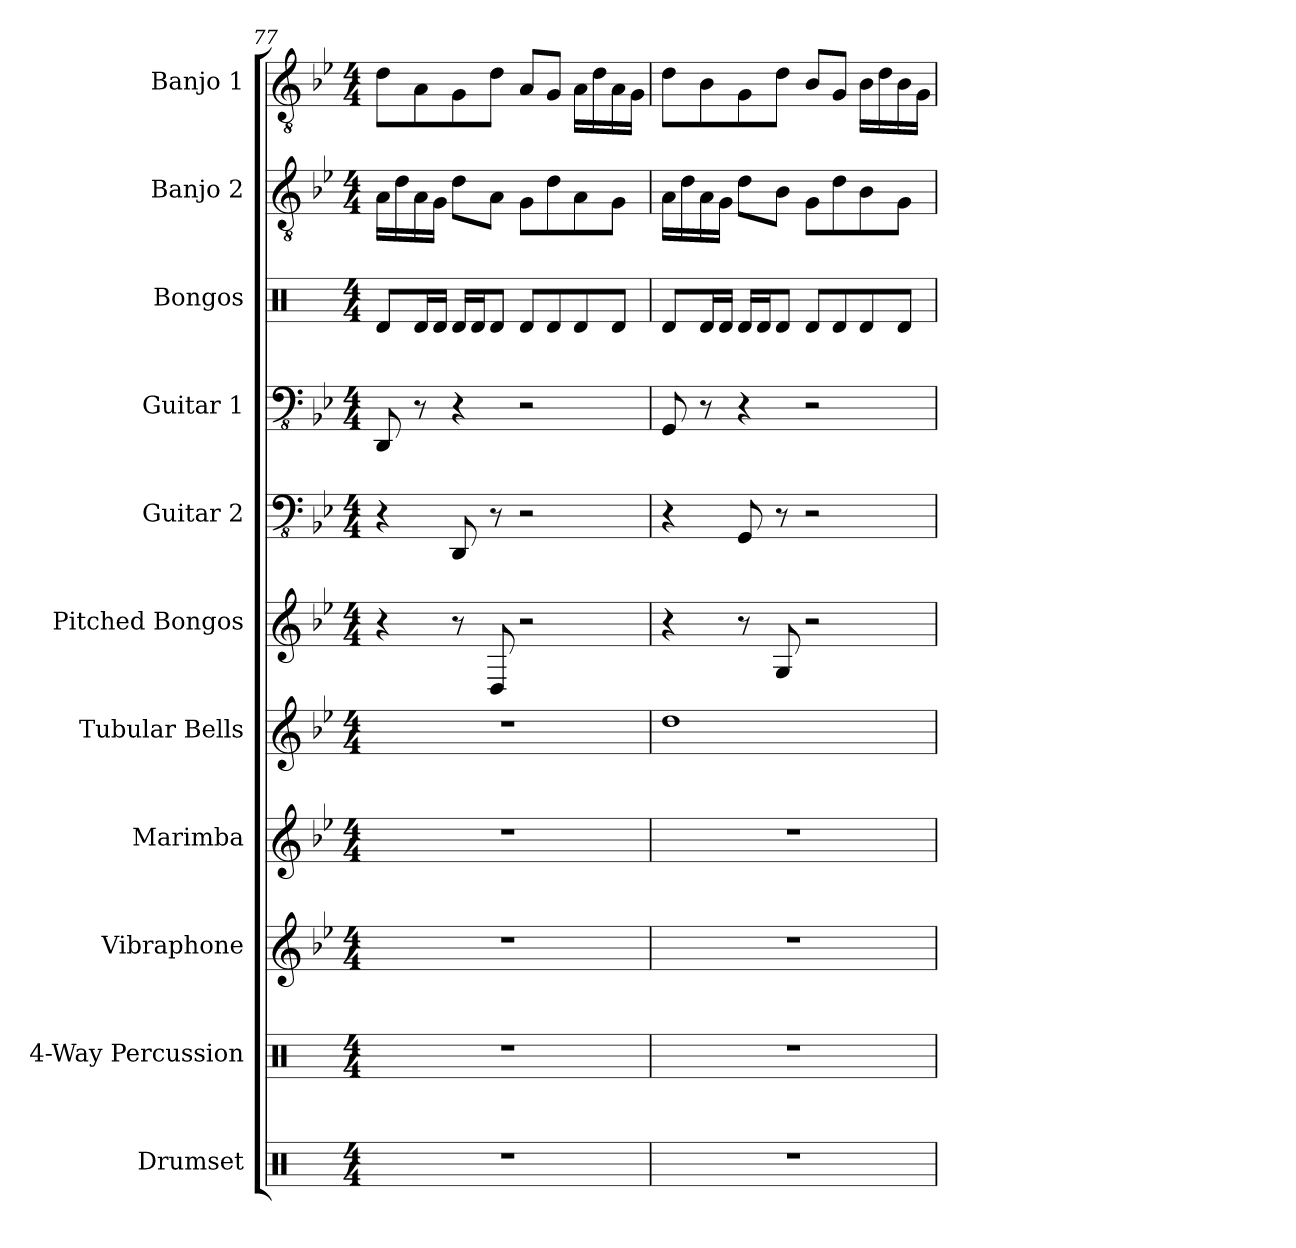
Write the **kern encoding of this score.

**kern	**kern	**kern	**kern	**kern	**kern	**kern	**kern	**kern	**kern	**kern
*part11	*part10	*part9	*part8	*part7	*part6	*part5	*part4	*part3	*part2	*part1
*staff11	*staff10	*staff9	*staff8	*staff7	*staff6	*staff5	*staff4	*staff3	*staff2	*staff1
*I"Drumset	*I"4-Way Percussion	*I"Vibraphone	*I"Marimba	*I"Tubular Bells	*I"Pitched Bongos	*I"Guitar 2	*I"Guitar 1	*I"Bongos	*I"Banjo 2	*I"Banjo 1
*I'Drs.	*I'4 Prc.	*I'Vib.	*I'Mrm.	*I'Bells	*	*	*	*	*I'Banjo	*
!!LO:LB:g=z
*clefX	*clefX	*clefG2	*clefG2	*clefG2	*clefG2	*clefFv4	*clefFv4	*clefX	*clefGv2	*clefGv2
*k[]	*k[]	*k[b-e-]	*k[b-e-]	*k[b-e-]	*k[b-e-]	*k[b-e-]	*k[b-e-]	*k[]	*k[b-e-]	*k[b-e-]
*M4/4	*M4/4	*M4/4	*M4/4	*M4/4	*M4/4	*M4/4	*M4/4	*M4/4	*M4/4	*M4/4
=77	=77	=77	=77	=77	=77	=77	=77	=77	=77	=77
1r	1r	1r	1r	1r	4r	4r	8DDD/	8Rd/L	16A\LL	8d\L
.	.	.	.	.	.	.	.	.	16d\	.
.	.	.	.	.	.	.	8r	16Rd/L	16A\	8A\
.	.	.	.	.	.	.	.	16Rd/JJ	16G\JJ	.
.	.	.	.	.	8r	8DDD/	4r	16Rd/LL	8d\L	8G\
.	.	.	.	.	.	.	.	16Rd/J	.	.
.	.	.	.	.	8D/	8r	.	8Rd/J	8A\J	8d\J
.	.	.	.	.	2r	2r	2r	8Rd/L	8G\L	8A/L
.	.	.	.	.	.	.	.	8Rd/	8d\	8G/J
.	.	.	.	.	.	.	.	8Rd/	8A\	16A\LL
.	.	.	.	.	.	.	.	.	.	16d\
.	.	.	.	.	.	.	.	8Rd/J	8G\J	16A\
.	.	.	.	.	.	.	.	.	.	16G\JJ
=78	=78	=78	=78	=78	=78	=78	=78	=78	=78	=78
1r	1r	1r	1r	1dd	4r	4r	8GGG/	8Rd/L	16A\LL	8d\L
.	.	.	.	.	.	.	.	.	16d\	.
.	.	.	.	.	.	.	8r	16Rd/L	16A\	8B-\
.	.	.	.	.	.	.	.	16Rd/JJ	16G\JJ	.
.	.	.	.	.	8r	8GGG/	4r	16Rd/LL	8d\L	8G\
.	.	.	.	.	.	.	.	16Rd/J	.	.
.	.	.	.	.	8G/	8r	.	8Rd/J	8B-\J	8d\J
.	.	.	.	.	2r	2r	2r	8Rd/L	8G\L	8B-/L
.	.	.	.	.	.	.	.	8Rd/	8d\	8G/J
.	.	.	.	.	.	.	.	8Rd/	8B-\	16B-\LL
.	.	.	.	.	.	.	.	.	.	16d\
.	.	.	.	.	.	.	.	8Rd/J	8G\J	16B-\
.	.	.	.	.	.	.	.	.	.	16G\JJ
=	=	=	=	=	=	=	=	=	=	=
*-	*-	*-	*-	*-	*-	*-	*-	*-	*-	*-
